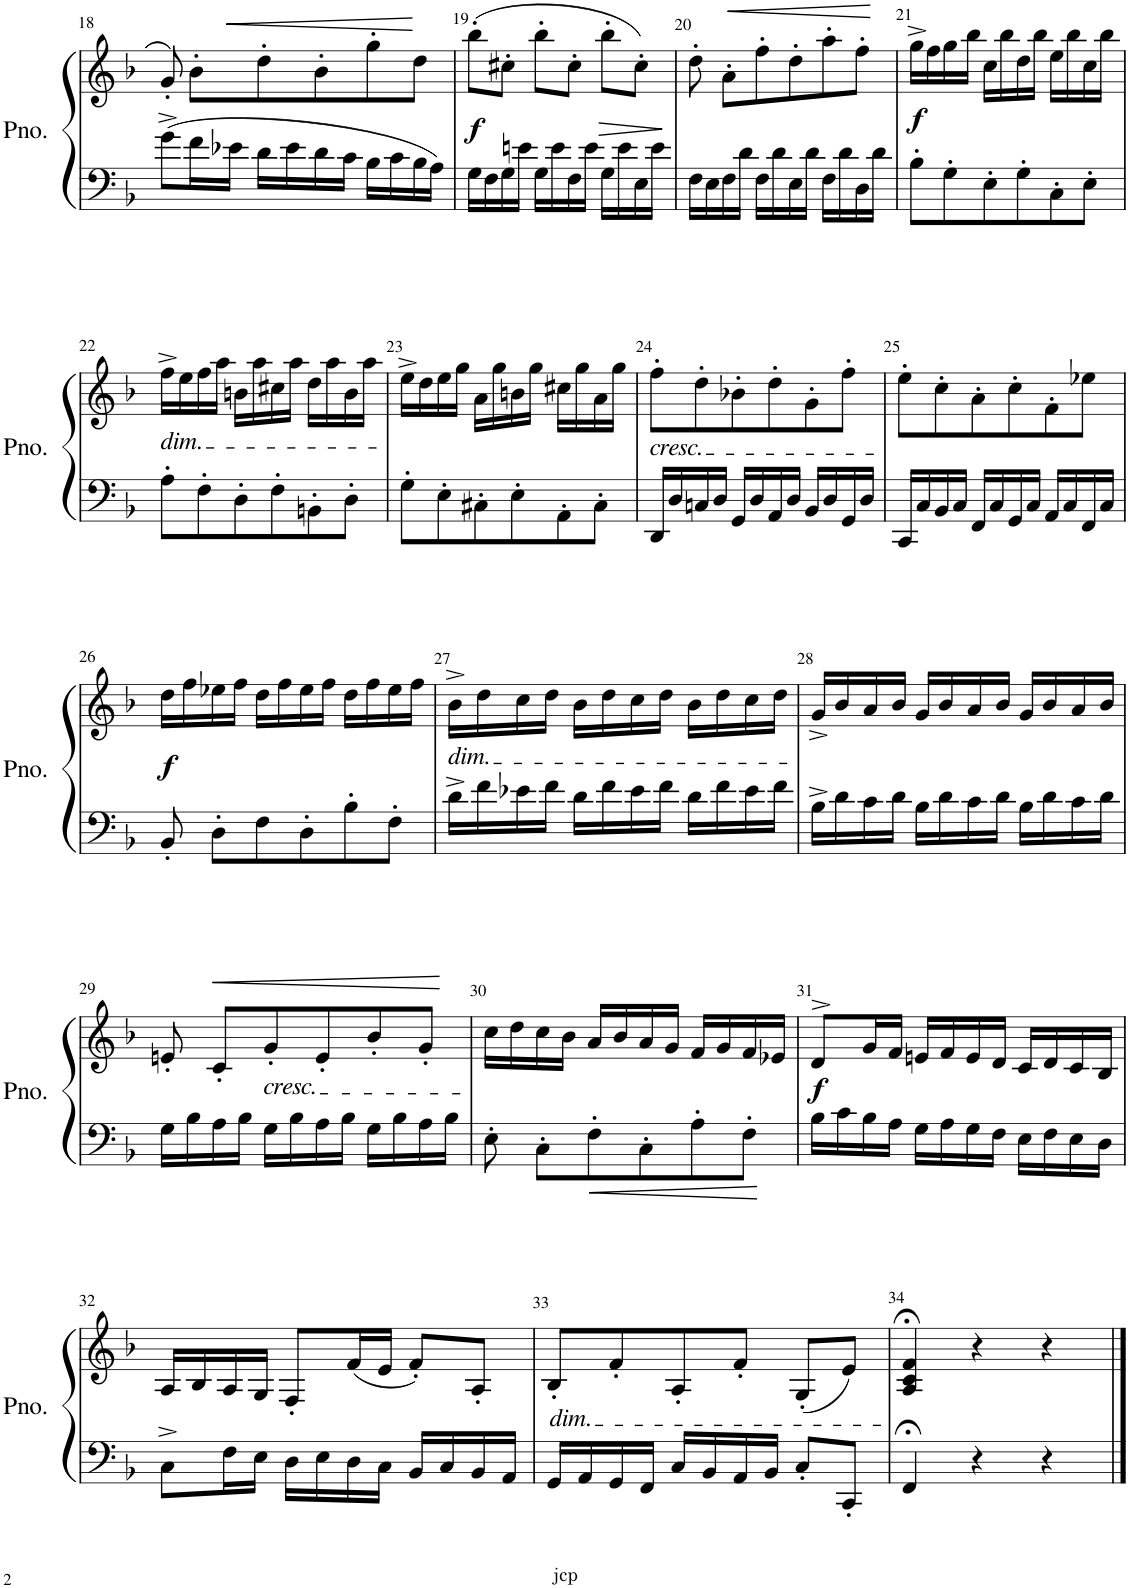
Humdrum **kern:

**kern	**kern	**dynam
*part1	*part1	*part1
*staff2	*staff1	*staff1/2
*I"Piano	*	*
*I'Pno.	*	*
!!LO:PB:g=z
*clefF4	*clefG2	*
*k[b-]	*k[b-]	*
*M3/4	*M3/4	*
=18	=18	=18
8g^\L	8g'/	.
16f\L	8b-'\L	.
16e-X\JJ	.	.
!	!	!LO:HP:b
16d\LL	8dd'\	<
16e-\	.	.
16d\	8b-'\	.
16c\JJ	.	.
16B-\LL	8gg'\	.
16c\	.	.
16B-\	8dd\J	.
16A\JJ	.	.
.	.	[
=19	=19	=19
!	!	!LO:DY:b
16G\LL	(8bb-'\L	f
16F\	.	.
16G\	8cc#X'\J	.
16en\JJ	.	.
16G\LL	8bb-'\L	.
16e\	.	.
16F\	8cc#'\J	.
16e\JJ	.	.
!	!	!LO:HP:b
16G\LL	8bb-'\L	>
16e\	.	.
16E\	8cc#'\J)	.
16e\JJ	.	.
.	.	]
=20	=20	=20
16F\LL	8dd'\	.
16E\	.	.
!	!	!LO:HP:b
16F\	8a'\L	<
16d\JJ	.	.
16F\LL	8ff'\	.
16d\	.	.
16E\	8dd'\	.
16d\JJ	.	.
16F\LL	8aa'\	.
16d\	.	.
16D\	8ff'\J	.
16d\JJ	.	.
.	.	[
=21	=21	=21
!	!	!LO:DY:b
8B-'\L	16gg^\LL	f
.	16ff\	.
8G'\	16gg\	.
.	16bb-\JJ	.
8E'\	16cc\LL	.
.	16bb-\	.
8G'\	16dd\	.
.	16bb-\JJ	.
8C'\	16ee\LL	.
.	16bb-\	.
8E'\J	16cc\	.
.	16bb-\JJ	.
!!LO:LB:g=z
=22	=22	=22
!	!LO:TX:b:i:t=dim.	!
8A'\L	16ff^\LL	.
.	16ee\	.
8F'\	16ff\	.
.	16aa\JJ	.
8D'\	16bn\LL	.
.	16aa\	.
8F'\	16cc#X\	.
.	16aa\JJ	.
8BBn'\	16dd\LL	.
.	16aa\	.
8D'\J	16b\	.
.	16aa\JJ	.
=23	=23	=23
8G'\L	16ee^\LL	.
.	16dd\	.
8E'\	16ee\	.
.	16gg\JJ	.
8C#X'\	16a\LL	.
.	16gg\	.
8E'\	16bn\	.
.	16gg\JJ	.
8AA'\	16cc#X\LL	.
.	16gg\	.
8C#'\J	16a\	.
.	16gg\JJ	.
=24	=24	=24
!	!LO:TX:b:i:t=cresc.	!
16DD/LL	8ff'\L	.
16D/	.	.
16Cn/	8dd'\	.
16D/JJ	.	.
16GG/LL	8b-X'\	.
16D/	.	.
16AA/	8dd'\	.
16D/JJ	.	.
16BB-/LL	8g'\	.
16D/	.	.
16GG/	8ff'\J	.
16D/JJ	.	.
=25	=25	=25
16CC/LL	8ee'\L	.
16C/	.	.
16BB-/	8cc'\	.
16C/JJ	.	.
16FF/LL	8a'\	.
16C/	.	.
16GG/	8cc'\	.
16C/JJ	.	.
16AA/LL	8f'\	.
16C/	.	.
16FF/	8ee-X\J	.
16C/JJ	.	.
!!LO:LB:g=z
=26	=26	=26
!	!	!LO:DY:b
8BB-'/	16dd\LL	f
.	16ff\	.
8D'\L	16ee-X\	.
.	16ff\JJ	.
8F\	16dd\LL	.
.	16ff\	.
8D'\	16ee-\	.
.	16ff\JJ	.
8B-'\	16dd\LL	.
.	16ff\	.
8F'\J	16ee-\	.
.	16ff\JJ	.
=27	=27	=27
!	!LO:TX:b:i:t=dim.	!
16d^\LL	16b-^\LL	.
16f\	16dd\	.
16e-X\	16cc\	.
16f\JJ	16dd\JJ	.
16d\LL	16b-\LL	.
16f\	16dd\	.
16e-\	16cc\	.
16f\JJ	16dd\JJ	.
16d\LL	16b-\LL	.
16f\	16dd\	.
16e-\	16cc\	.
16f\JJ	16dd\JJ	.
=28	=28	=28
16B-^\LL	16g^/LL	.
16d\	16b-/	.
16c\	16a/	.
16d\JJ	16b-/JJ	.
16B-\LL	16g/LL	.
16d\	16b-/	.
16c\	16a/	.
16d\JJ	16b-/JJ	.
16B-\LL	16g/LL	.
16d\	16b-/	.
16c\	16a/	.
16d\JJ	16b-/JJ	.
!!LO:LB:g=z
=29	=29	=29
16G\LL	8en'/	.
16B-\	.	.
!	!	!LO:HP:b
16A\	8c'/L	<
16B-\JJ	.	.
!	!LO:TX:b:i:t=cresc.	!
16G\LL	8g'/	.
16B-\	.	.
16A\	8e'/	.
16B-\JJ	.	.
16G\LL	8b-'/	.
16B-\	.	.
16A\	8g'/J	.
16B-\JJ	.	.
.	.	[
=30	=30	=30
8E'\	16cc\LL	.
.	16dd\	.
8C'\L	16cc\	.
.	16b-\JJ	.
8F'\	16a/LL	.
.	16b-/	.
8C'\	16a/	.
.	16g/JJ	.
8A'\	16f/LL	.
.	16g/	.
8F'\J	16f/	.
.	16e-X/JJ	.
=31	=31	=31
!	!	!LO:DY:b
16B-\LL	8d^>/L	f
16c\	.	.
16B-\	16g/L	.
16A\JJ	16f/JJ	.
16G\LL	16en/LL	.
16A\	16f/	.
16G\	16e/	.
16F\JJ	16d/JJ	.
16E\LL	16c/LL	.
16F\	16d/	.
16E\	16c/	.
16D\JJ	16B-/JJ	.
!!LO:LB:g=z
=32	=32	=32
8C^\L	16A/LL	.
.	16B-/	.
16F\L	16A/	.
16E\JJ	16G/JJ	.
16D\LL	8F'/L	.
16E\	.	.
16D\	(16f/L	.
16C\JJ	16e/JJ	.
16BB-/LL	8f'/L)	.
16C/	.	.
16BB-/	8A'/J	.
16AA/JJ	.	.
=33	=33	=33
!	!LO:TX:b:i:t=dim.	!
16GG/LL	8B-'/L	.
16AA/	.	.
16GG/	8f'/	.
16FF/JJ	.	.
16C/LL	8A'/	.
16BB-/	.	.
16AA/	8f'/J	.
16BB-/JJ	.	.
8C'/L	(8G'/L	.
8CC'/J	8e/J)	.
=34	=34	=34
4FF;</	4A/;< 4c/;< 4f/;<	.
4r	4r	.
4r	4r	.
==	==	==
*-	*-	*-
